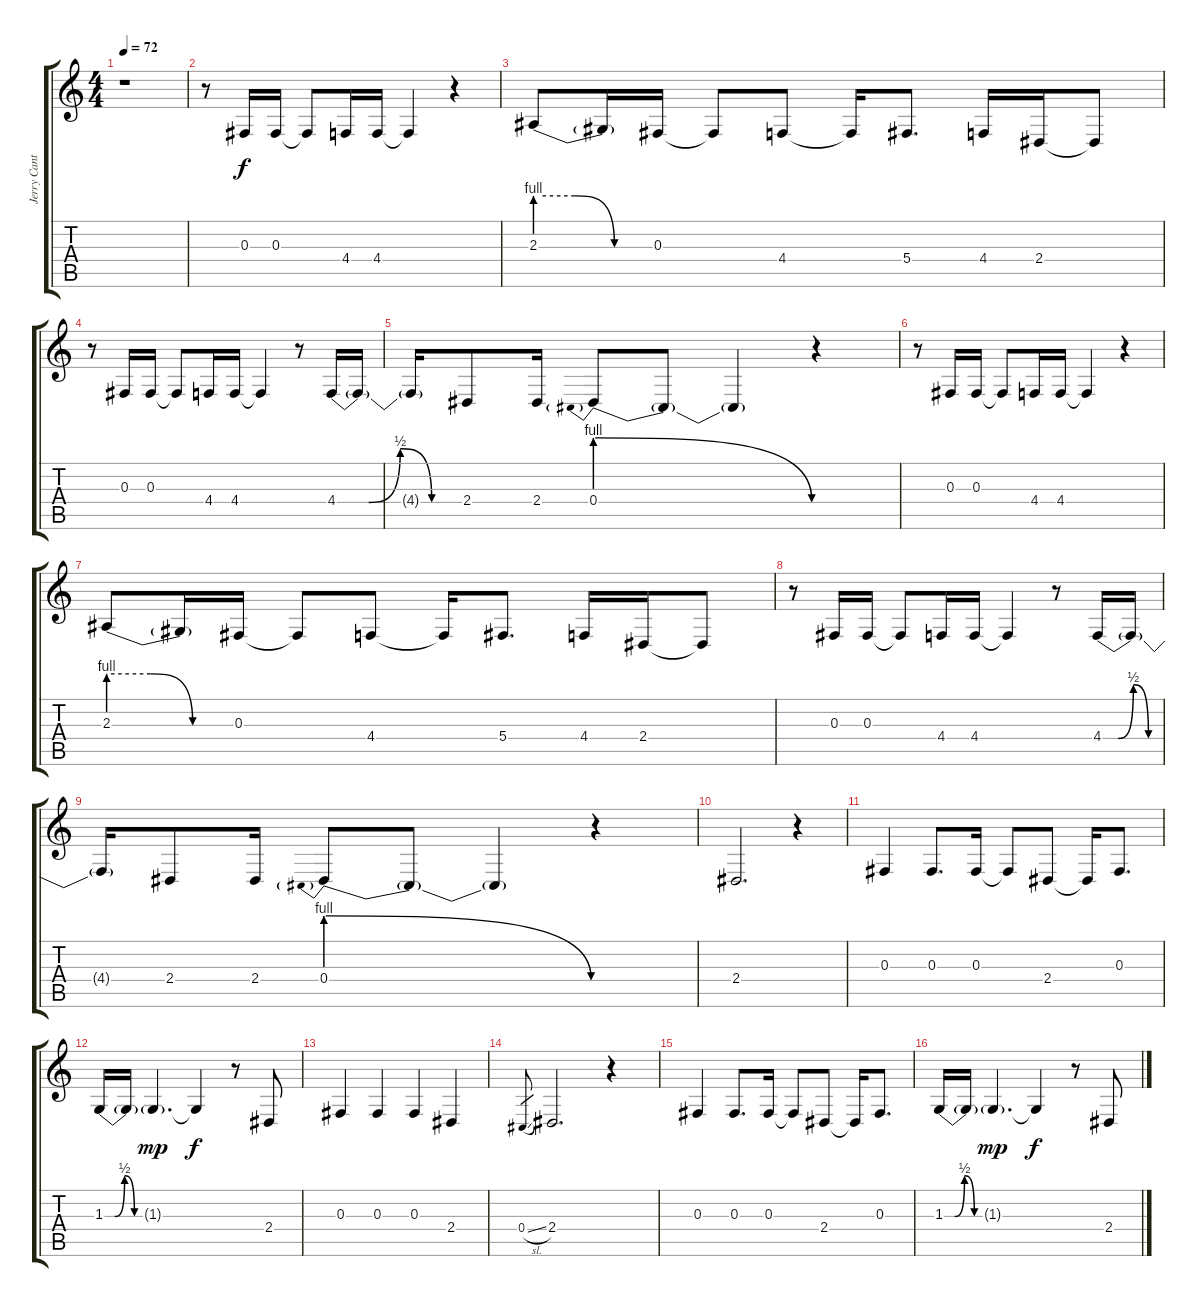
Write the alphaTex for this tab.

\track ("Jerry Cantrell - Backing Vocals" "Jerry Cant") {instrument lead2sawtooth}
\staff {score tabs}
\tuning (Eb4 Bb3 Gb3 Db3 Ab2 Eb2) {hide}
\ts (4 4)
\tempo 72
\clef g2
\ks c
r.1{dy f} |
r.8 0.3.16 0.3.16 0.3{t}.8 4.4.16 4.4.16 4.4{t}.4 r.4 |
2.3{be (custom 0 4 20 4 40 0 60 0)}.8 2.3{t}.16 0.3.16 0.3{t}.8 4.4.8 4.4{t}.16 5.4.8{d} 4.4.16 2.4.16 2.4{t}.8 |
r.8 0.3.16 0.3.16 0.3{t}.8 4.4.16 4.4.16 4.4{t}.4 r.8 4.4{be (custom 0 0 15 0 30 2 45 0 60 0)}.16 4.4{t}.16 |
4.4{t}.16 2.4.8 2.4.16 0.4{be (prebendrelease 0 4 60 0)}.8 0.4{t}.8 0.4{t}.4 r.4 |
r.8 0.3.16 0.3.16 0.3{t}.8 4.4.16 4.4.16 4.4{t}.4 r.4 |
2.3{be (custom 0 4 20 4 40 0 60 0)}.8 2.3{t}.16 0.3.16 0.3{t}.8 4.4.8 4.4{t}.16 5.4.8{d} 4.4.16 2.4.16 2.4{t}.8 |
r.8 0.3.16 0.3.16 0.3{t}.8 4.4.16 4.4.16 4.4{t}.4 r.8 4.4{be (custom 0 0 15 0 30 2 45 0 60 0)}.16 4.4{t}.16 |
4.4{t}.16 2.4.8 2.4.16 0.4{be (prebendrelease 0 4 60 0)}.8 0.4{t}.8 0.4{t}.4 r.4 |
2.4.2{d} r.4 |
0.3.4 0.3.8{d} 0.3.16 0.3{t}.8 2.4.8 2.4{t}.16 0.3.8{d} |
1.3{be (custom 0 0 15 0 30 2 45 0 60 0)}.16 1.3{t}.16 1.3{g}.4{d dy mp} 1.3{t}.4{dy f} r.8 2.4.8 |
0.3.4 0.3.4 0.3.4 2.4.4 |
0.4{sl}.8{gr} 2.4.2{d} r.4 |
0.3.4 0.3.8{d} 0.3.16 0.3{t}.8 2.4.8 2.4{t}.16 0.3.8{d} |
1.3{be (custom 0 0 15 0 30 2 45 0 60 0)}.16 1.3{t}.16 1.3{g}.4{d dy mp} 1.3{t}.4{dy f} r.8 2.4.8
